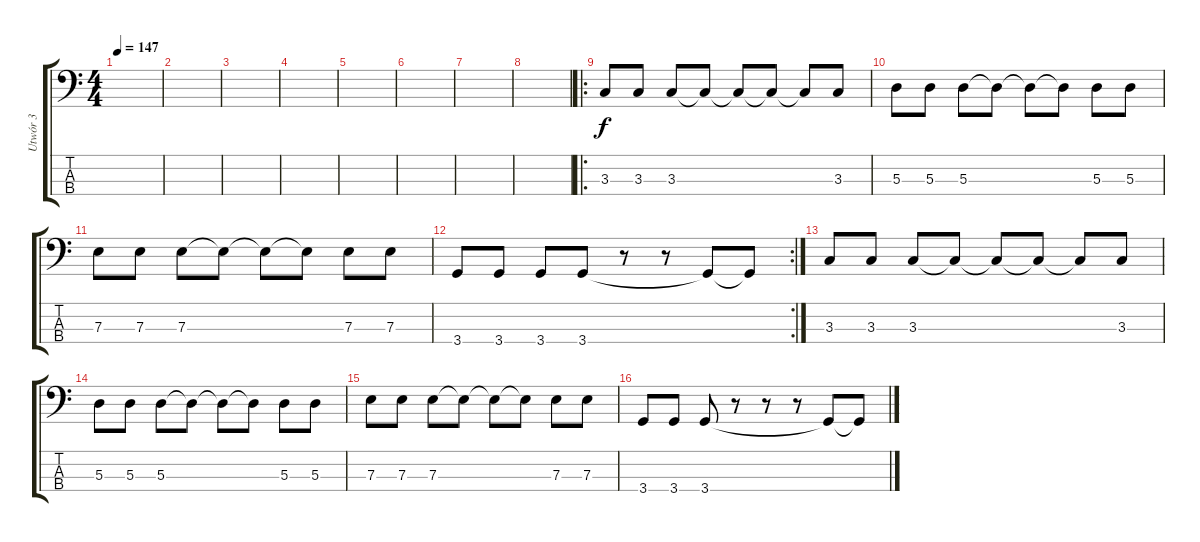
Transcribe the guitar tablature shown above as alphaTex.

\track ("Utwór 3" "Utwór 3") {instrument electricbassfinger}
\staff {score tabs}
\tuning (G2 D2 A1 E1) {hide}
\ts (4 4)
\tempo 147
\clef f4
\ks c
|
|
|
|
|
|
|
|
\ro
3.3.8 3.3.8 3.3.8 3.3{t}.8 3.3{t}.8 3.3{t}.8 3.3{t}.8 3.3.8 |
5.3.8 5.3.8 5.3.8 5.3{t}.8 5.3{t}.8 5.3{t}.8 5.3.8 5.3.8 |
7.3.8 7.3.8 7.3.8 7.3{t}.8 7.3{t}.8 7.3{t}.8 7.3.8 7.3.8 |
\rc 2
3.4.8 3.4.8 3.4.8 3.4.8 r.8 r.8 3.4{t}.8 3.4{t}.8 |
3.3.8 3.3.8 3.3.8 3.3{t}.8 3.3{t}.8 3.3{t}.8 3.3{t}.8 3.3.8 |
5.3.8 5.3.8 5.3.8 5.3{t}.8 5.3{t}.8 5.3{t}.8 5.3.8 5.3.8 |
7.3.8 7.3.8 7.3.8 7.3{t}.8 7.3{t}.8 7.3{t}.8 7.3.8 7.3.8 |
3.4.8 3.4.8 3.4.8 r.8 r.8 r.8 3.4{t}.8 3.4{t}.8
